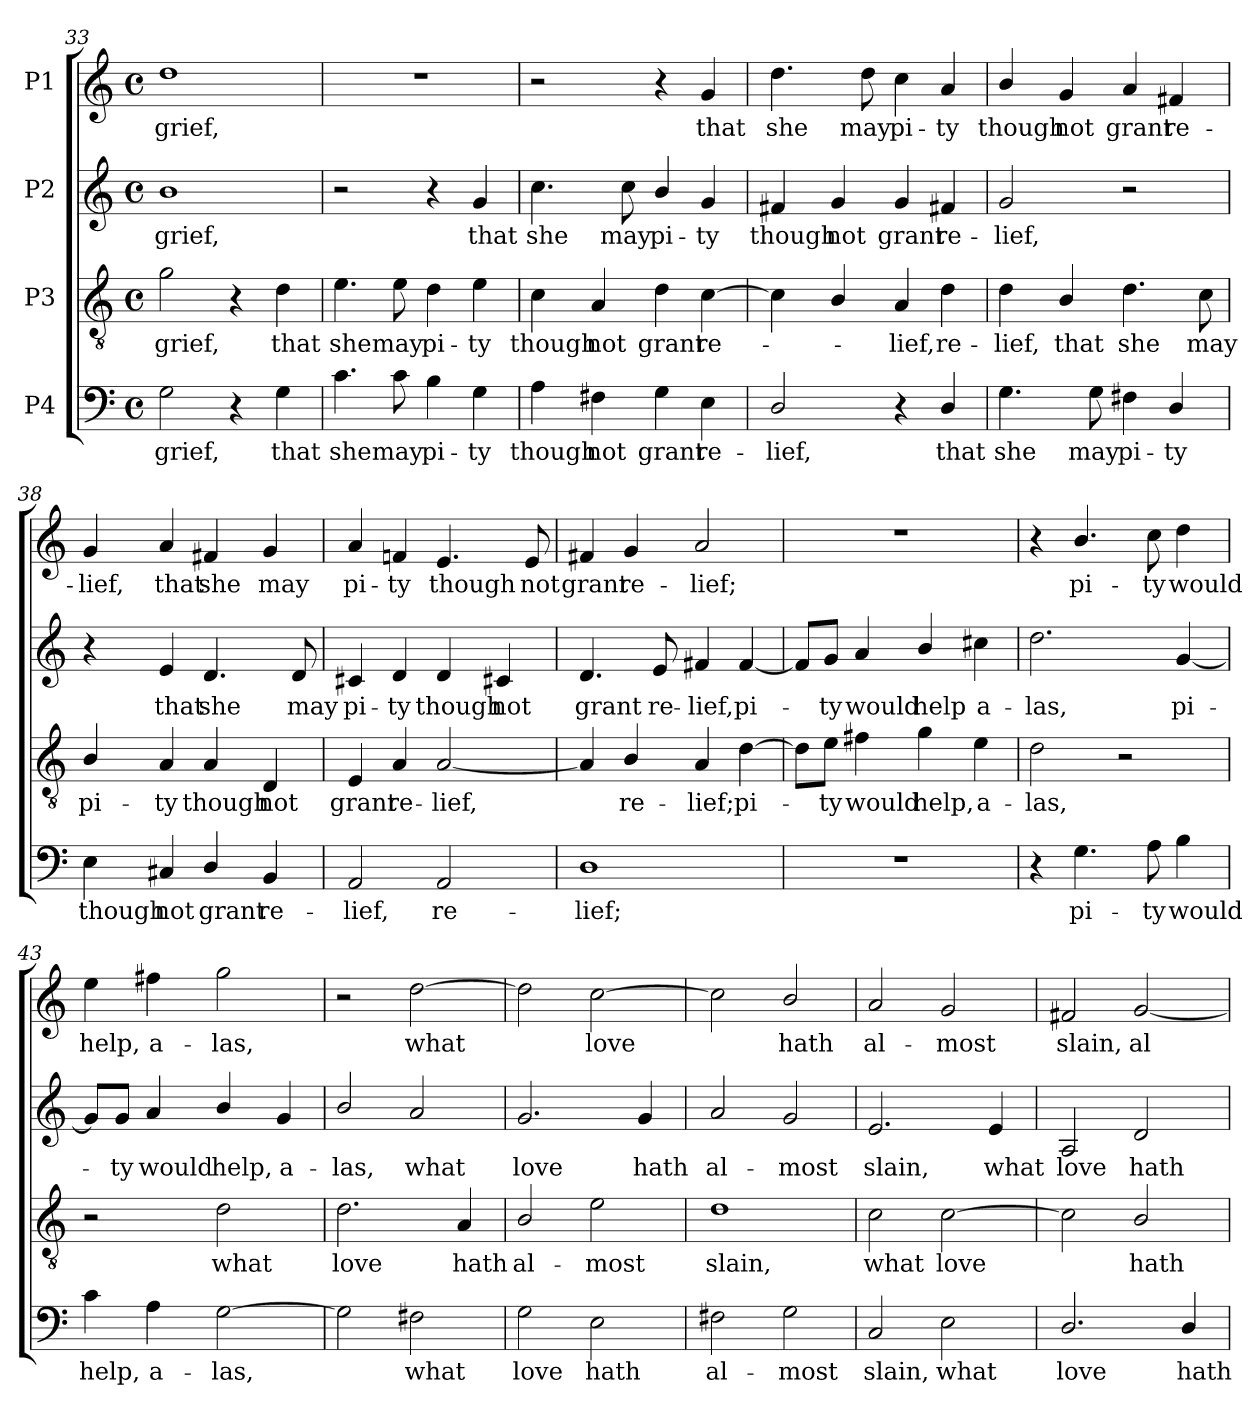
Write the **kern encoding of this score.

**kern	**text	**kern	**text	**kern	**text	**kern	**text
*part4	*part4	*part3	*part3	*part2	*part2	*part1	*part1
*staff4	*staff4	*staff3	*staff3	*staff2	*staff2	*staff1	*staff1
*I"P4	*	*I"P3	*	*I"P2	*	*I"P1	*
*clefF4	*	*clefGv2	*	*clefG2	*	*clefG2	*
*	*	*ITrd7c12	*	*	*	*	*
*k[]	*	*k[]	*	*k[]	*	*k[]	*
*C:	*	*C:	*	*C:	*	*C:	*
*M4/4	*	*M4/4	*	*M4/4	*	*M4/4	*
*met(c)	*	*met(c)	*	*met(c)	*	*met(c)	*
=33	=33	=33	=33	=33	=33	=33	=33
!	!LO:LY:b	!	!LO:LY:b	!	!LO:LY:b	!	!LO:LY:b
2G\	grief,	2G\	grief,	1b	grief,	1dd	grief,
4r	.	4r	.	.	.	.	.
!	!LO:LY:b	!	!LO:LY:b	!	!	!	!
4G\	that	4D\	that	.	.	.	.
=34	=34	=34	=34	=34	=34	=34	=34
!	!LO:LY:b	!	!LO:LY:b	!	!	!	!
4.c\	she	4.E\	she	2r	.	1r	.
!	!LO:LY:b	!	!LO:LY:b	!	!	!	!
8c\	may	8E\	may	.	.	.	.
!	!LO:LY:b	!	!LO:LY:b	!	!	!	!
4B\	pi-	4D\	pi-	4r	.	.	.
!	!LO:LY:b	!	!LO:LY:b	!	!LO:LY:b	!	!
4G\	-ty	4E\	-ty	4g/	that	.	.
!!LO:LB:g=z
=35	=35	=35	=35	=35	=35	=35	=35
!	!LO:LY:b	!	!LO:LY:b	!	!LO:LY:b	!	!
4A\	though	4C\	though	4.cc\	she	2r	.
!	!LO:LY:b	!	!LO:LY:b	!	!	!	!
4F#X\	not	4AA/	not	.	.	.	.
!	!	!	!	!	!LO:LY:b	!	!
.	.	.	.	8cc\	may	.	.
!	!LO:LY:b	!	!LO:LY:b	!	!LO:LY:b	!	!
4G\	grant	4D\	grant	4b/	pi-	4r	.
!	!LO:LY:b	!	!LO:LY:b	!	!LO:LY:b	!	!LO:LY:b
4E\	re-	[>4C\	re-	4g/	-ty	4g/	that
=36	=36	=36	=36	=36	=36	=36	=36
!	!LO:LY:b	!	!	!	!LO:LY:b	!	!LO:LY:b
2D/	-lief,	4C\]	.	4f#X/	though	4.dd\	she
!	!	!	!	!	!LO:LY:b	!	!
.	.	4BB/	.	4g/	not	.	.
!	!	!	!	!	!	!	!LO:LY:b
.	.	.	.	.	.	8dd\	may
!	!	!	!LO:LY:b	!	!LO:LY:b	!	!LO:LY:b
4r	.	4AA/	-lief,	4g/	grant	4cc\	pi-
!	!LO:LY:b	!	!LO:LY:b	!	!LO:LY:b	!	!LO:LY:b
4D/	that	4D\	re-	4f#X/	re-	4a/	-ty
=37	=37	=37	=37	=37	=37	=37	=37
!	!LO:LY:b	!	!LO:LY:b	!	!LO:LY:b	!	!LO:LY:b
4.G\	she	4D\	-lief,	2g/	-lief,	4b/	though
!	!	!	!LO:LY:b	!	!	!	!LO:LY:b
.	.	4BB/	that	.	.	4g/	not
!	!LO:LY:b	!	!	!	!	!	!
8G\	may	.	.	.	.	.	.
!	!LO:LY:b	!	!LO:LY:b	!	!	!	!LO:LY:b
4F#X\	pi-	4.D\	she	2r	.	4a/	grant
!	!LO:LY:b	!	!	!	!	!	!LO:LY:b
4D/	-ty	.	.	.	.	4f#X/	re-
!	!	!	!LO:LY:b	!	!	!	!
.	.	8C\	may	.	.	.	.
=38	=38	=38	=38	=38	=38	=38	=38
!	!LO:LY:b	!	!LO:LY:b	!	!	!	!LO:LY:b
4E\	though	4BB/	pi-	4r	.	4g/	-lief,
!	!LO:LY:b	!	!LO:LY:b	!	!LO:LY:b	!	!LO:LY:b
4C#X/	not	4AA/	-ty	4e/	that	4a/	that
!	!LO:LY:b	!	!LO:LY:b	!	!LO:LY:b	!	!LO:LY:b
4D/	grant	4AA/	though	4.d/	she	4f#X/	she
!	!LO:LY:b	!	!LO:LY:b	!	!	!	!LO:LY:b
4BB/	re-	4DD/	not	.	.	4g/	may
!	!	!	!	!	!LO:LY:b	!	!
.	.	.	.	8d/	may	.	.
=39	=39	=39	=39	=39	=39	=39	=39
!	!LO:LY:b	!	!LO:LY:b	!	!LO:LY:b	!	!LO:LY:b
2AA/	-lief,	4EE/	grant	4c#X/	pi-	4a/	pi-
!	!	!	!LO:LY:b	!	!LO:LY:b	!	!LO:LY:b
.	.	4AA/	re-	4d/	-ty	4fn/	-ty
!	!LO:LY:b	!	!LO:LY:b	!	!LO:LY:b	!	!LO:LY:b
2AA/	re-	[<2AA/	-lief,	4d/	though	4.e/	though
!	!	!	!	!	!LO:LY:b	!	!
.	.	.	.	4c#X/	not	.	.
!	!	!	!	!	!	!	!LO:LY:b
.	.	.	.	.	.	8e/	not
!!LO:LB:g=z
=40	=40	=40	=40	=40	=40	=40	=40
!	!LO:LY:b	!	!	!	!LO:LY:b	!	!LO:LY:b
1D	-lief;	4AA/]	.	4.d/	grant	4f#X/	grant
!	!	!	!LO:LY:b	!	!	!	!LO:LY:b
.	.	4BB/	re-	.	.	4g/	re-
!	!	!	!	!	!LO:LY:b	!	!
.	.	.	.	8e/	re-	.	.
!	!	!	!LO:LY:b	!	!LO:LY:b	!	!LO:LY:b
.	.	4AA/	-lief;	4f#X/	-lief,	2a/	-lief;
!	!	!	!LO:LY:b	!	!LO:LY:b	!	!
.	.	[>4D\	pi-	[<4f#/	pi-	.	.
=41	=41	=41	=41	=41	=41	=41	=41
1r	.	8D\L]	.	8f#/L]	.	1r	.
!	!	!	!LO:LY:b	!	!LO:LY:b	!	!
.	.	8E\J	-ty	8g/J	-ty	.	.
!	!	!	!LO:LY:b	!	!LO:LY:b	!	!
.	.	4F#X\	would	4a/	would	.	.
!	!	!	!LO:LY:b	!	!LO:LY:b	!	!
.	.	4G\	help,	4b/	help	.	.
!	!	!	!LO:LY:b	!	!LO:LY:b	!	!
.	.	4E\	a-	4cc#X\	a-	.	.
=42	=42	=42	=42	=42	=42	=42	=42
!	!	!	!LO:LY:b	!	!LO:LY:b	!	!
4r	.	2D\	-las,	2.dd\	-las,	4r	.
!	!LO:LY:b	!	!	!	!	!	!LO:LY:b
4.G\	pi-	.	.	.	.	4.b/	pi-
.	.	2r	.	.	.	.	.
!	!LO:LY:b	!	!	!	!	!	!LO:LY:b
8A\	-ty	.	.	.	.	8cc\	-ty
!	!LO:LY:b	!	!	!	!LO:LY:b	!	!LO:LY:b
4B\	would	.	.	[<4g/	pi-	4dd\	would
=43	=43	=43	=43	=43	=43	=43	=43
!	!LO:LY:b	!	!	!	!	!	!LO:LY:b
4c\	help,	2r	.	8g/L]	.	4ee\	help,
!	!	!	!	!	!LO:LY:b	!	!
.	.	.	.	8g/J	-ty	.	.
!	!LO:LY:b	!	!	!	!LO:LY:b	!	!LO:LY:b
4A\	a-	.	.	4a/	would	4ff#X\	a-
!	!LO:LY:b	!	!LO:LY:b	!	!LO:LY:b	!	!LO:LY:b
[>2G\	-las,	2D\	what	4b/	help,	2gg\	-las,
!	!	!	!	!	!LO:LY:b	!	!
.	.	.	.	4g/	a-	.	.
=44	=44	=44	=44	=44	=44	=44	=44
!	!	!	!LO:LY:b	!	!LO:LY:b	!	!
2G\]	.	2.D\	love	2b/	-las,	2r	.
!	!LO:LY:b	!	!	!	!LO:LY:b	!	!LO:LY:b
2F#X\	what	.	.	2a/	what	[>2dd\	what
!	!	!	!LO:LY:b	!	!	!	!
.	.	4AA/	hath	.	.	.	.
=45	=45	=45	=45	=45	=45	=45	=45
!	!LO:LY:b	!	!LO:LY:b	!	!LO:LY:b	!	!
2G\	love	2BB/	al-	2.g/	love	2dd\]	.
!	!LO:LY:b	!	!LO:LY:b	!	!	!	!LO:LY:b
2E\	hath	2E\	-most	.	.	[>2cc\	love
!	!	!	!	!	!LO:LY:b	!	!
.	.	.	.	4g/	hath	.	.
!!LO:LB:g=z
=46	=46	=46	=46	=46	=46	=46	=46
!	!LO:LY:b	!	!LO:LY:b	!	!LO:LY:b	!	!
2F#X\	al-	1D	slain,	2a/	al-	2cc\]	.
!	!LO:LY:b	!	!	!	!LO:LY:b	!	!LO:LY:b
2G\	-most	.	.	2g/	-most	2b/	hath
=47	=47	=47	=47	=47	=47	=47	=47
!	!LO:LY:b	!	!LO:LY:b	!	!LO:LY:b	!	!LO:LY:b
2C/	slain,	2C\	what	2.e/	slain,	2a/	al-
!	!LO:LY:b	!	!LO:LY:b	!	!	!	!LO:LY:b
2E\	what	[>2C\	love	.	.	2g/	-most
!	!	!	!	!	!LO:LY:b	!	!
.	.	.	.	4e/	what	.	.
=48	=48	=48	=48	=48	=48	=48	=48
!	!LO:LY:b	!	!	!	!LO:LY:b	!	!LO:LY:b
2.D/	love	2C\]	.	2A/	love	2f#X/	slain,
!	!	!	!LO:LY:b	!	!LO:LY:b	!	!LO:LY:b
.	.	2BB/	hath	2d/	hath	[<2g/	al-
!	!LO:LY:b	!	!	!	!	!	!
4D/	hath	.	.	.	.	.	.
=	=	=	=	=	=	=	=
*-	*-	*-	*-	*-	*-	*-	*-
